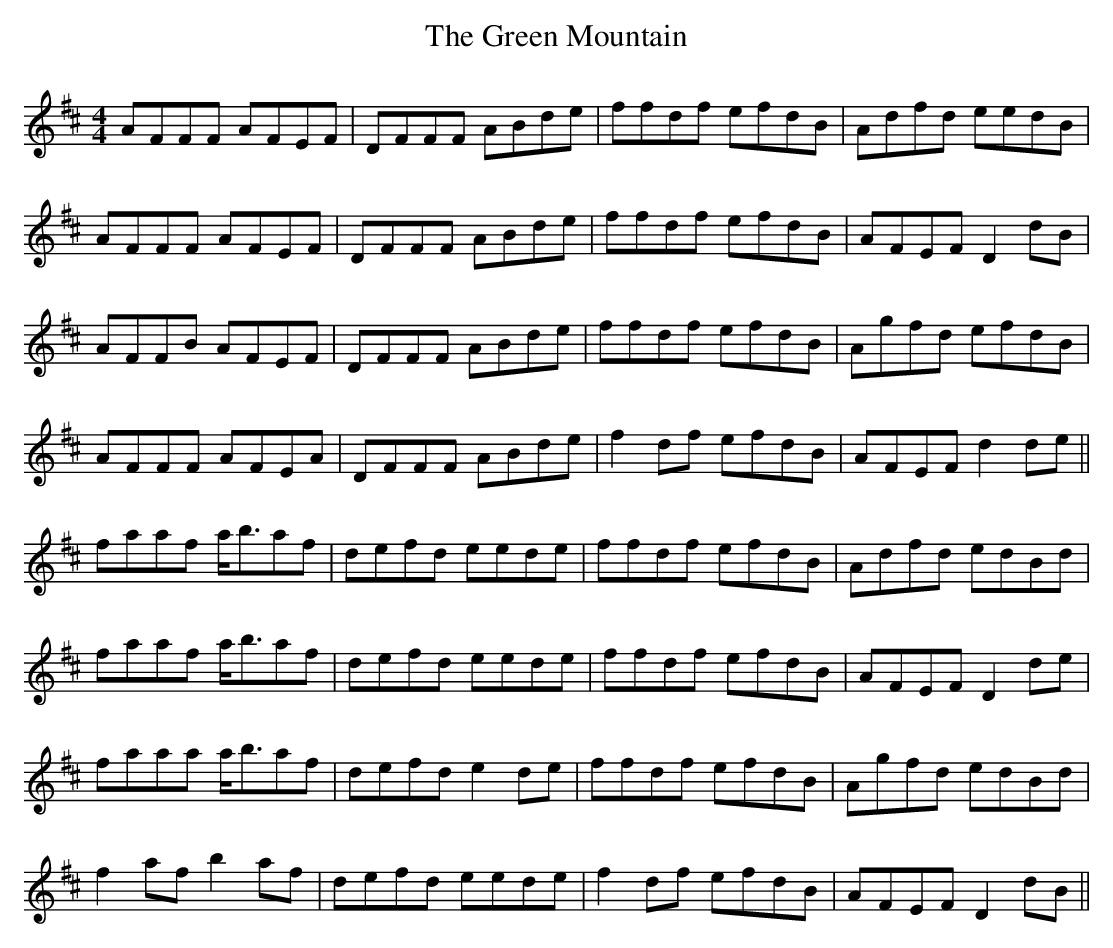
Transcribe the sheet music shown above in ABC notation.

X:1
T: The Green Mountain
M: 4/4
L: 1/8
K: Dmaj
AFFF AFEF|DFFF ABde|ffdf efdB|Adfd eedB|
AFFF AFEF|DFFF ABde|ffdf efdB|AFEF D2dB|
AFFB AFEF|DFFF ABde|ffdf efdB|Agfd efdB|
AFFF AFEA|DFFF ABde|f2df efdB|AFEF d2de||
faaf a<baf|defd eede|ffdf efdB|Adfd edBd|
faaf a<baf|defd eede|ffdf efdB|AFEF D2de|
faaa a<baf|defd e2de|ffdf efdB|Agfd edBd|
f2af b2af|defd eede|f2df efdB|AFEF D2dB||
